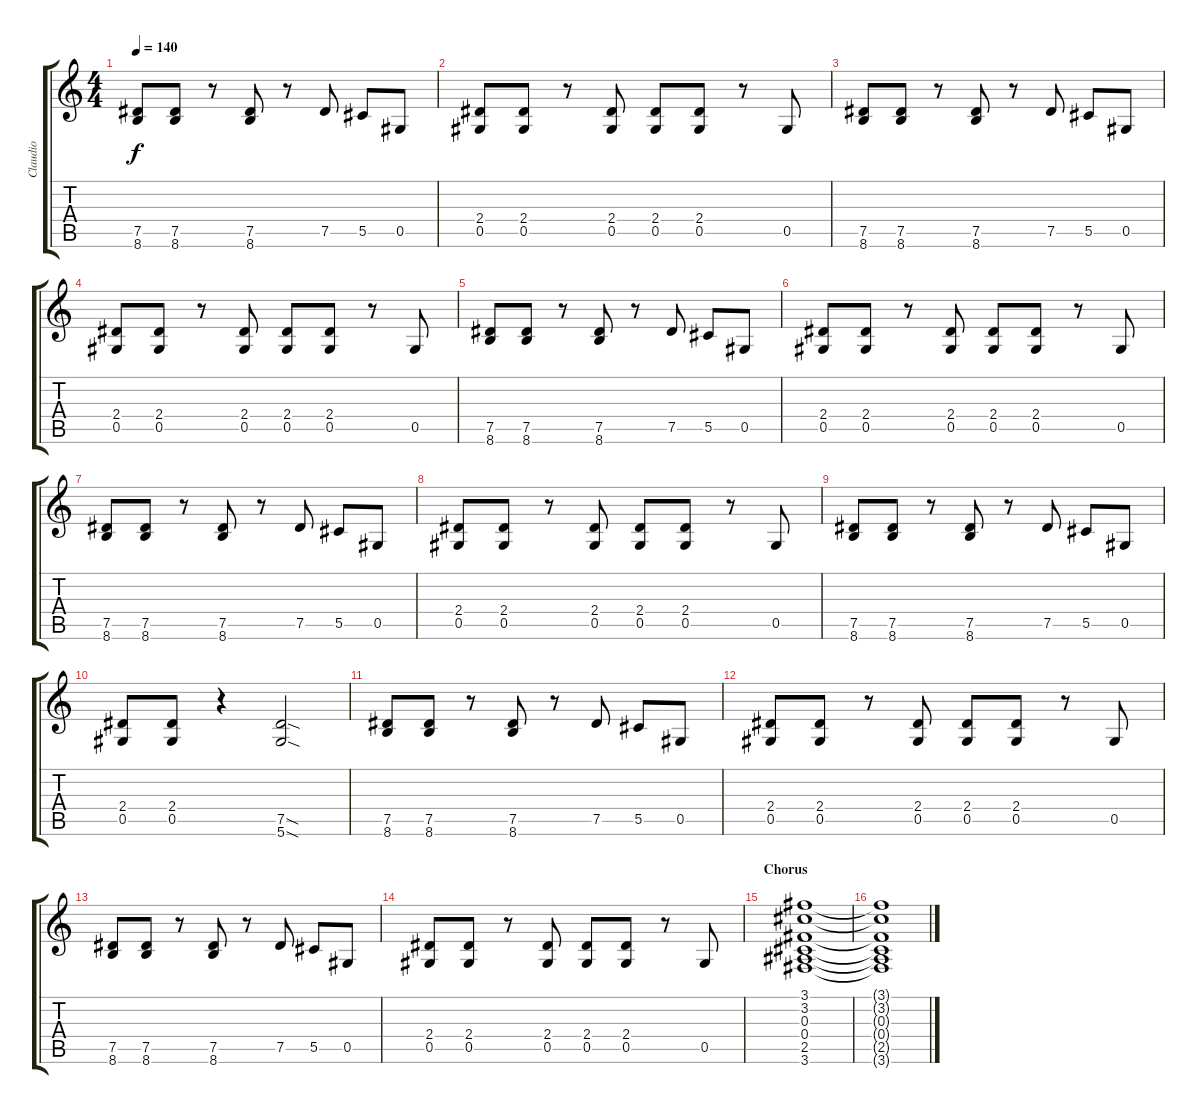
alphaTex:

\track ("Claudio" "Claudio") {instrument electricguitarmuted}
\staff {score tabs}
\tuning (Eb4 Bb3 Gb3 Db3 Ab2 Eb2) {hide}
\ts (4 4)
\tempo 140
\clef g2
\ks c
(7.5 8.6).8{dy f} (7.5 8.6).8 r.8 (7.5 8.6).8 r.8 7.5.8 5.5.8 0.5.8 |
(2.4 0.5).8 (2.4 0.5).8 r.8 (2.4 0.5).8 (2.4 0.5).8 (2.4 0.5).8 r.8 0.5.8 |
(7.5 8.6).8 (7.5 8.6).8 r.8 (7.5 8.6).8 r.8 7.5.8 5.5.8 0.5.8 |
(2.4 0.5).8 (2.4 0.5).8 r.8 (2.4 0.5).8 (2.4 0.5).8 (2.4 0.5).8 r.8 0.5.8 |
(7.5 8.6).8 (7.5 8.6).8 r.8 (7.5 8.6).8 r.8 7.5.8 5.5.8 0.5.8 |
(2.4 0.5).8 (2.4 0.5).8 r.8 (2.4 0.5).8 (2.4 0.5).8 (2.4 0.5).8 r.8 0.5.8 |
(7.5 8.6).8 (7.5 8.6).8 r.8 (7.5 8.6).8 r.8 7.5.8 5.5.8 0.5.8 |
(2.4 0.5).8 (2.4 0.5).8 r.8 (2.4 0.5).8 (2.4 0.5).8 (2.4 0.5).8 r.8 0.5.8 |
(7.5 8.6).8 (7.5 8.6).8 r.8 (7.5 8.6).8 r.8 7.5.8 5.5.8 0.5.8 |
(2.4 0.5).8 (2.4 0.5).8 r.4 (7.5{sod} 5.6{sod}).2 |
(7.5 8.6).8 (7.5 8.6).8 r.8 (7.5 8.6).8 r.8 7.5.8 5.5.8 0.5.8 |
(2.4 0.5).8 (2.4 0.5).8 r.8 (2.4 0.5).8 (2.4 0.5).8 (2.4 0.5).8 r.8 0.5.8 |
(7.5 8.6).8 (7.5 8.6).8 r.8 (7.5 8.6).8 r.8 7.5.8 5.5.8 0.5.8 |
(2.4 0.5).8 (2.4 0.5).8 r.8 (2.4 0.5).8 (2.4 0.5).8 (2.4 0.5).8 r.8 0.5.8 |
\section ("" "Chorus")
(3.1 3.2 0.3 0.4 2.5 3.6).1 |
(3.1{t} 3.2{t} 0.3{t} 0.4{t} 2.5{t} 3.6{t}).1
